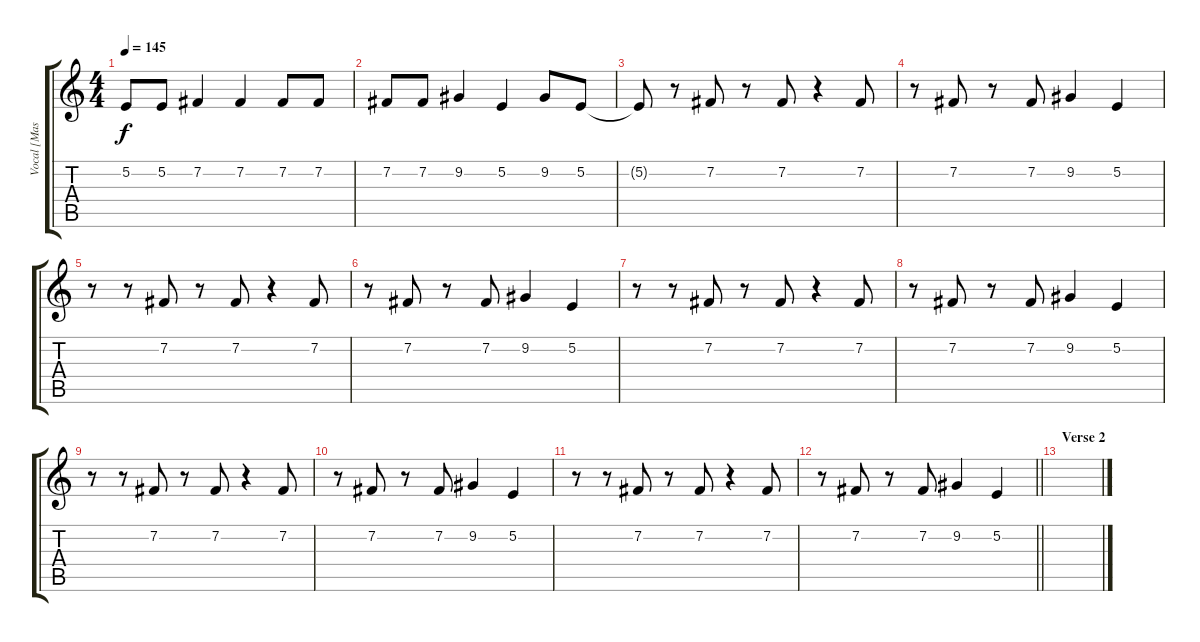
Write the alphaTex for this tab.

\track ("Vocal [Mason Musso]" "Vocal [Mas") {instrument flute}
\staff {score tabs}
\tuning (E4 B3 G3 D3 A2 E2) {hide}
\ts (4 4)
\tempo 145
\clef g2
\ks c
5.2.8{dy f} 5.2.8 7.2.4 7.2.4 7.2.8 7.2.8 |
7.2.8 7.2.8 9.2.4 5.2.4 9.2.8 5.2.8 |
5.2{t}.8 r.8 7.2.8 r.8 7.2.8 r.4 7.2.8 |
r.8 7.2.8 r.8 7.2.8 9.2.4 5.2.4 |
r.8 r.8 7.2.8 r.8 7.2.8 r.4 7.2.8 |
r.8 7.2.8 r.8 7.2.8 9.2.4 5.2.4 |
r.8 r.8 7.2.8 r.8 7.2.8 r.4 7.2.8 |
r.8 7.2.8 r.8 7.2.8 9.2.4 5.2.4 |
r.8 r.8 7.2.8 r.8 7.2.8 r.4 7.2.8 |
r.8 7.2.8 r.8 7.2.8 9.2.4 5.2.4 |
r.8 r.8 7.2.8 r.8 7.2.8 r.4 7.2.8 |
\barLineRight lightlight
r.8 7.2.8 r.8 7.2.8 9.2.4 5.2.4 |
\section ("" "Verse 2")
